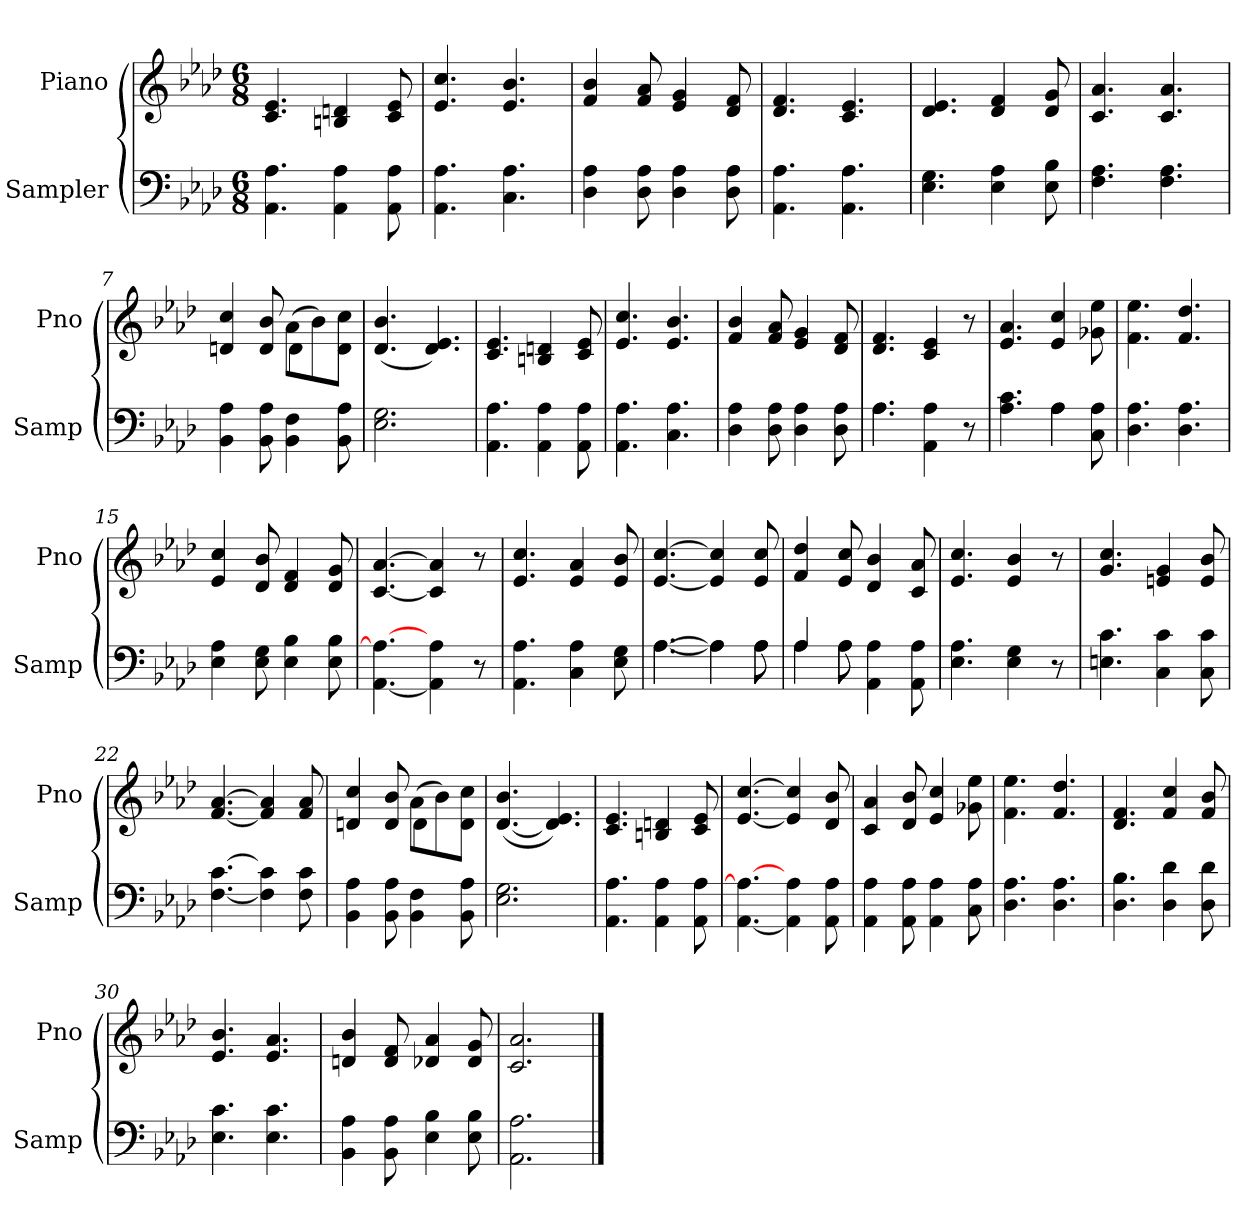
**kern	**kern
*part2	*part1
*staff2	*staff1
*I"Sampler	*I"Piano
*I'Samp	*I'Pno
*clefF4	*clefG2
*k[b-e-a-d-]	*k[b-e-a-d-]
*A-:	*A-:
*M6/8	*M6/8
=1	=1
4.AA- 4.A-	4.c 4.e-
4AA- 4A-	4Bn 4dn
8AA- 8A-	8c 8e-
=2	=2
4.AA- 4.A-	4.e- 4.cc
4.C 4.A-	4.e- 4.b-
=3	=3
4D- 4A-	4f 4b-
8D- 8A-	8f 8a-
4D- 4A-	4e- 4g
8D- 8A-	8d- 8f
=4	=4
4.AA- 4.A-	4.d- 4.f
4.AA- 4.A-	4.c 4.e-
=5	=5
4.E- 4.G	4.d- 4.e-
4E- 4A-	4d- 4f
8E- 8B-	8d- 8g
=6	=6
4.F 4.A-	4.c 4.a-
4.F 4.A-	4.c 4.a-
=7	=7
*	*^
4BB- 4A-	4dn 4cc	4.ryy
8BB- 8A-	8d 8b-	.
4BB- 4F	(8a-\L	4d
.	8b-\)	.
8BB- 8A-	8d\ 8cc\J	8ryy
*	*v	*v
=8	=8
2.E- 2.G	(4.d- 4.b-
.	4.d- 4.e-)
=9	=9
4.AA- 4.A-	4.c 4.e-
4AA- 4A-	4Bn 4dn
8AA- 8A-	8c 8e-
=10	=10
4.AA- 4.A-	4.e- 4.cc
4.C 4.A-	4.e- 4.b-
=11	=11
4D- 4A-	4f 4b-
8D- 8A-	8f 8a-
4D- 4A-	4e- 4g
8D- 8A-	8d- 8f
=12	=12
*^	*
4.A-\	4.A-	4.d- 4.f
4AA- 4A-	4.ryy	4c 4e-
8r	.	8r
=13	=13	=13
4.A- 4.c	4.ryy	4.e- 4.a-
4A-\	4A-	4e- 4cc
8C 8A-	8ryy	8g-X 8ee-
*v	*v	*
=14	=14
4.D- 4.A-	4.f 4.ee-
4.D- 4.A-	4.f 4.dd-
=15	=15
4E- 4A-	4e- 4cc
8E- 8G	8d- 8b-
4E- 4B-	4d- 4f
8E- 8B-	8d- 8g
=16	=16
[4.AA- 4.A-_	[4.c [4.a-
4AA-] 4A-	4c] 4a-]
8r	8r
=17	=17
4.AA- 4.A-	4.e- 4.cc
4C 4A-	4e- 4a-
8E- 8G	8e- 8b-
=18	=18
*^	*
[4.A-\	[4.A-	[4.e- [4.cc
4A-\]	4A-]	4e-] 4cc]
8A-\	8A-	8e- 8cc
=19	=19	=19
4A-/	4A-	4f 4dd-
8A-\	8A-	8e- 8cc
4AA- 4A-	4.ryy	4d- 4b-
8AA- 8A-	.	8c 8a-
*v	*v	*
=20	=20
4.E- 4.A-	4.e- 4.cc
4E- 4G	4e- 4b-
8r	8r
=21	=21
4.En 4.c	4.g 4.cc
4C 4c	4en 4g
8C 8c	8e 8b-
=22	=22
[4.F [4.c	[4.f [4.a-
4F] 4c]	4f] 4a-]
8F 8c	8f 8a-
=23	=23
*	*^
4BB- 4A-	4dn 4cc	4.ryy
8BB- 8A-	8d 8b-	.
4BB- 4F	(8a-\L	4d
.	8b-\)	.
8BB- 8A-	8d\ 8cc\J	8ryy
*	*v	*v
=24	=24
2.E- 2.G	([4.d- 4.b-
.	4.d-] 4.e-)
=25	=25
4.AA- 4.A-	4.c 4.e-
4AA- 4A-	4Bn 4dn
8AA- 8A-	8c 8e-
=26	=26
[4.AA- 4.A-_	[4.e- [4.cc
4AA-] 4A-	4e-] 4cc]
8AA- 8A-	8d- 8b-
=27	=27
4AA- 4A-	4c 4a-
8AA- 8A-	8d- 8b-
4AA- 4A-	4e- 4cc
8C 8A-	8g-X 8ee-
=28	=28
4.D- 4.A-	4.f 4.ee-
4.D- 4.A-	4.f 4.dd-
=29	=29
4.D- 4.B-	4.d- 4.f
4D- 4d-	4f 4cc
8D- 8d-	8f 8b-
=30	=30
4.E- 4.c	4.e- 4.b-
4.E- 4.c	4.e- 4.a-
=31	=31
4BB- 4A-	4dn 4b-
8BB- 8A-	8d 8f
4E- 4B-	4d-X 4a-
8E- 8B-	8d- 8g
=32	=32
2.AA- 2.A-	2.c 2.a-
==	==
*-	*-
